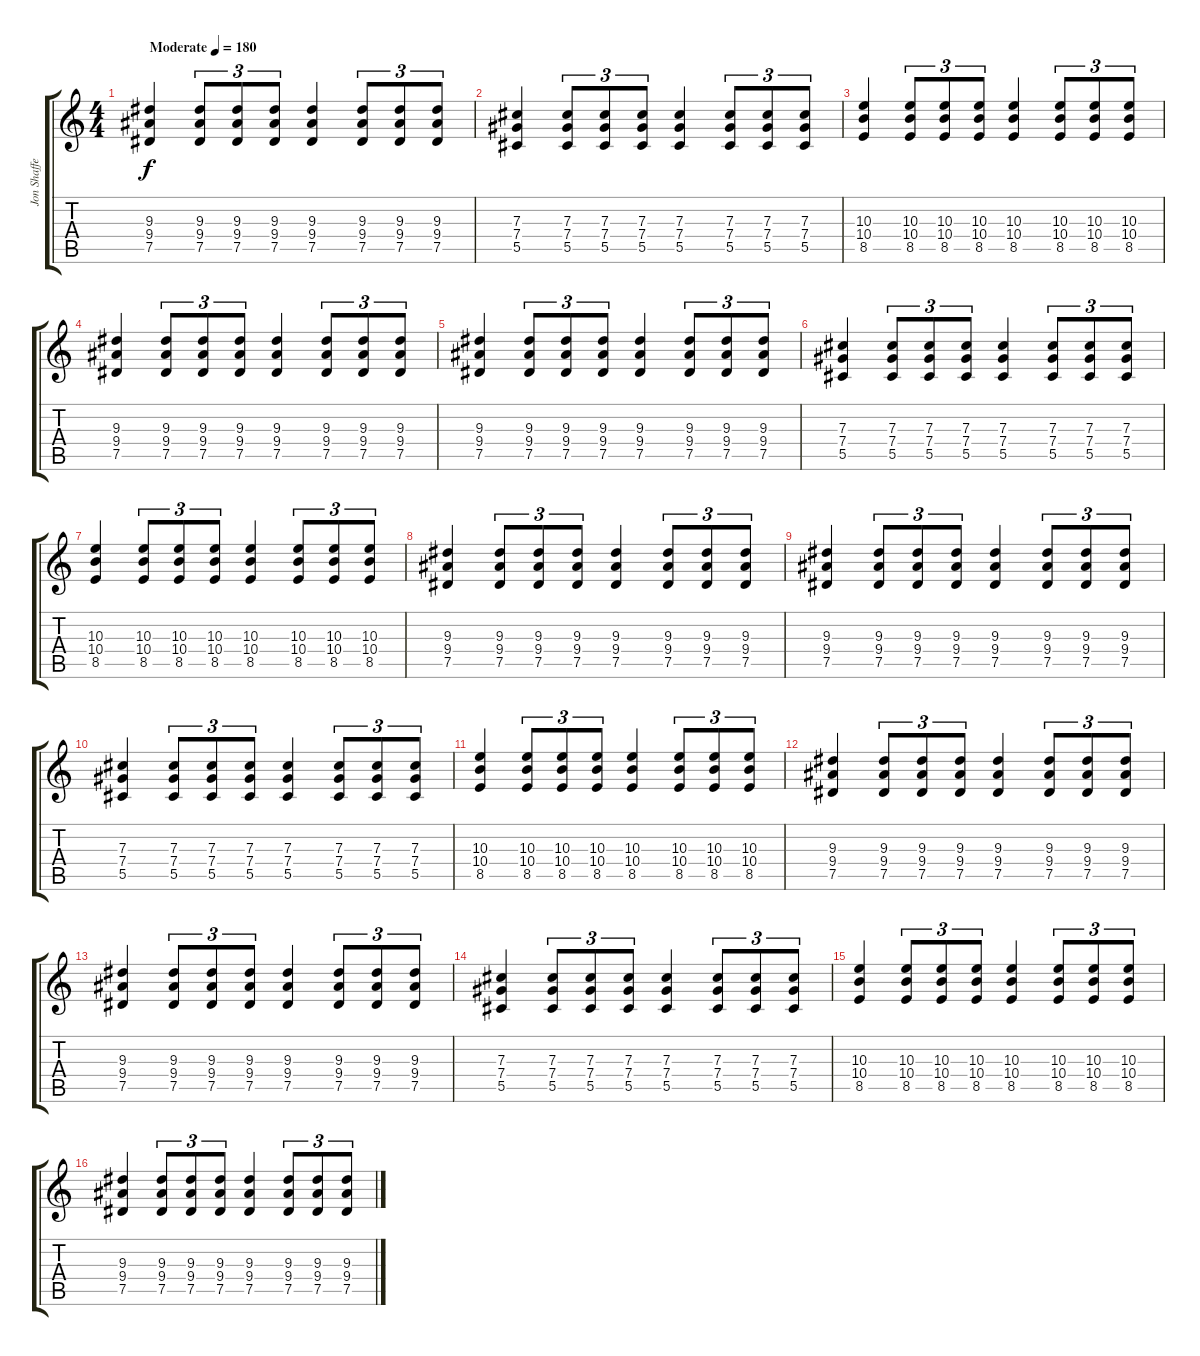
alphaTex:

\track ("Jon Shaffer" "Jon Shaffe") {instrument overdrivenguitar}
\staff {score tabs}
\tuning (Eb4 Bb3 Gb3 Db3 Ab2 Eb2) {hide}
\ts (4 4)
\tempo (180 "Moderate")
\tempo 120
\tempo (180 "Moderate")
\clef g2
\ks c
(9.3 9.4 7.5).4{dy f instrument overdrivenguitar} (9.3 9.4 7.5).8{tu (3 2)} (9.3 9.4 7.5).8{tu (3 2)} (9.3 9.4 7.5).8{tu (3 2)} (9.3 9.4 7.5).4 (9.3 9.4 7.5).8{tu (3 2)} (9.3 9.4 7.5).8{tu (3 2)} (9.3 9.4 7.5).8{tu (3 2)} |
(7.3 7.4 5.5).4 (7.3 7.4 5.5).8{tu (3 2)} (7.3 7.4 5.5).8{tu (3 2)} (7.3 7.4 5.5).8{tu (3 2)} (7.3 7.4 5.5).4 (7.3 7.4 5.5).8{tu (3 2)} (7.3 7.4 5.5).8{tu (3 2)} (7.3 7.4 5.5).8{tu (3 2)} |
(10.3 10.4 8.5).4 (10.3 10.4 8.5).8{tu (3 2)} (10.3 10.4 8.5).8{tu (3 2)} (10.3 10.4 8.5).8{tu (3 2)} (10.3 10.4 8.5).4 (10.3 10.4 8.5).8{tu (3 2)} (10.3 10.4 8.5).8{tu (3 2)} (10.3 10.4 8.5).8{tu (3 2)} |
(9.3 9.4 7.5).4 (9.3 9.4 7.5).8{tu (3 2)} (9.3 9.4 7.5).8{tu (3 2)} (9.3 9.4 7.5).8{tu (3 2)} (9.3 9.4 7.5).4 (9.3 9.4 7.5).8{tu (3 2)} (9.3 9.4 7.5).8{tu (3 2)} (9.3 9.4 7.5).8{tu (3 2)} |
(9.3 9.4 7.5).4 (9.3 9.4 7.5).8{tu (3 2)} (9.3 9.4 7.5).8{tu (3 2)} (9.3 9.4 7.5).8{tu (3 2)} (9.3 9.4 7.5).4 (9.3 9.4 7.5).8{tu (3 2)} (9.3 9.4 7.5).8{tu (3 2)} (9.3 9.4 7.5).8{tu (3 2)} |
(7.3 7.4 5.5).4 (7.3 7.4 5.5).8{tu (3 2)} (7.3 7.4 5.5).8{tu (3 2)} (7.3 7.4 5.5).8{tu (3 2)} (7.3 7.4 5.5).4 (7.3 7.4 5.5).8{tu (3 2)} (7.3 7.4 5.5).8{tu (3 2)} (7.3 7.4 5.5).8{tu (3 2)} |
(10.3 10.4 8.5).4 (10.3 10.4 8.5).8{tu (3 2)} (10.3 10.4 8.5).8{tu (3 2)} (10.3 10.4 8.5).8{tu (3 2)} (10.3 10.4 8.5).4 (10.3 10.4 8.5).8{tu (3 2)} (10.3 10.4 8.5).8{tu (3 2)} (10.3 10.4 8.5).8{tu (3 2)} |
(9.3 9.4 7.5).4 (9.3 9.4 7.5).8{tu (3 2)} (9.3 9.4 7.5).8{tu (3 2)} (9.3 9.4 7.5).8{tu (3 2)} (9.3 9.4 7.5).4 (9.3 9.4 7.5).8{tu (3 2)} (9.3 9.4 7.5).8{tu (3 2)} (9.3 9.4 7.5).8{tu (3 2)} |
(9.3 9.4 7.5).4 (9.3 9.4 7.5).8{tu (3 2)} (9.3 9.4 7.5).8{tu (3 2)} (9.3 9.4 7.5).8{tu (3 2)} (9.3 9.4 7.5).4 (9.3 9.4 7.5).8{tu (3 2)} (9.3 9.4 7.5).8{tu (3 2)} (9.3 9.4 7.5).8{tu (3 2)} |
(7.3 7.4 5.5).4 (7.3 7.4 5.5).8{tu (3 2)} (7.3 7.4 5.5).8{tu (3 2)} (7.3 7.4 5.5).8{tu (3 2)} (7.3 7.4 5.5).4 (7.3 7.4 5.5).8{tu (3 2)} (7.3 7.4 5.5).8{tu (3 2)} (7.3 7.4 5.5).8{tu (3 2)} |
(10.3 10.4 8.5).4 (10.3 10.4 8.5).8{tu (3 2)} (10.3 10.4 8.5).8{tu (3 2)} (10.3 10.4 8.5).8{tu (3 2)} (10.3 10.4 8.5).4 (10.3 10.4 8.5).8{tu (3 2)} (10.3 10.4 8.5).8{tu (3 2)} (10.3 10.4 8.5).8{tu (3 2)} |
(9.3 9.4 7.5).4 (9.3 9.4 7.5).8{tu (3 2)} (9.3 9.4 7.5).8{tu (3 2)} (9.3 9.4 7.5).8{tu (3 2)} (9.3 9.4 7.5).4 (9.3 9.4 7.5).8{tu (3 2)} (9.3 9.4 7.5).8{tu (3 2)} (9.3 9.4 7.5).8{tu (3 2)} |
(9.3 9.4 7.5).4 (9.3 9.4 7.5).8{tu (3 2)} (9.3 9.4 7.5).8{tu (3 2)} (9.3 9.4 7.5).8{tu (3 2)} (9.3 9.4 7.5).4 (9.3 9.4 7.5).8{tu (3 2)} (9.3 9.4 7.5).8{tu (3 2)} (9.3 9.4 7.5).8{tu (3 2)} |
(7.3 7.4 5.5).4 (7.3 7.4 5.5).8{tu (3 2)} (7.3 7.4 5.5).8{tu (3 2)} (7.3 7.4 5.5).8{tu (3 2)} (7.3 7.4 5.5).4 (7.3 7.4 5.5).8{tu (3 2)} (7.3 7.4 5.5).8{tu (3 2)} (7.3 7.4 5.5).8{tu (3 2)} |
(10.3 10.4 8.5).4 (10.3 10.4 8.5).8{tu (3 2)} (10.3 10.4 8.5).8{tu (3 2)} (10.3 10.4 8.5).8{tu (3 2)} (10.3 10.4 8.5).4 (10.3 10.4 8.5).8{tu (3 2)} (10.3 10.4 8.5).8{tu (3 2)} (10.3 10.4 8.5).8{tu (3 2)} |
(9.3 9.4 7.5).4 (9.3 9.4 7.5).8{tu (3 2)} (9.3 9.4 7.5).8{tu (3 2)} (9.3 9.4 7.5).8{tu (3 2)} (9.3 9.4 7.5).4 (9.3 9.4 7.5).8{tu (3 2)} (9.3 9.4 7.5).8{tu (3 2)} (9.3 9.4 7.5).8{tu (3 2)}
